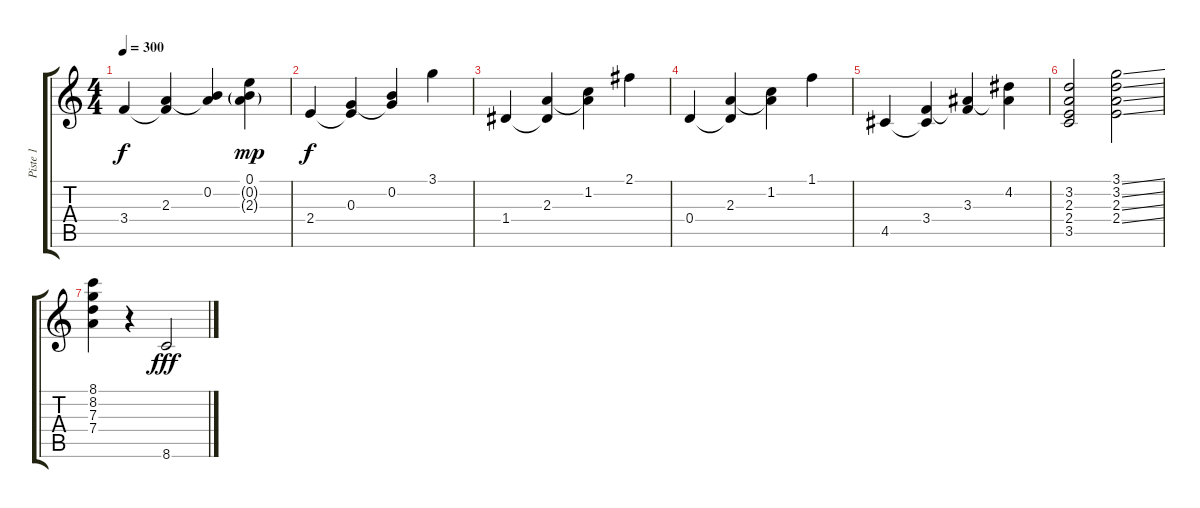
\track ("Piste 1" "Piste 1") {instrument acousticguitarsteel}
\staff {score tabs}
\tuning (E4 B3 G3 D3 A2 E2) {hide}
\ts (4 4)
\tempo 300
\clef g2
\ks c
3.4.4{dy f} (2.3 3.4{t}).4 (0.2 2.3{t}).4 (0.1 0.2{g} 2.3{g}).4{dy mp} |
2.4.4{dy f} (0.3 2.4{t}).4 (0.2 0.3{t}).4 3.1.4 |
1.4.4 (2.3 1.4{t}).4 (1.2 2.3{t}).4 2.1.4 |
0.4.4 (2.3 0.4{t}).4 (1.2 2.3{t}).4 1.1.4 |
4.5.4 (3.4 4.5{t}).4 (3.3 3.4{t}).4 (4.2 3.3{t}).4 |
(3.2 2.3 2.4 3.5).2 (3.1{ss} 3.2{ss} 2.3{ss} 2.4{ss}).2 |
(8.1 8.2 7.3 7.4).4 r.4 8.6.2{dy fff}
